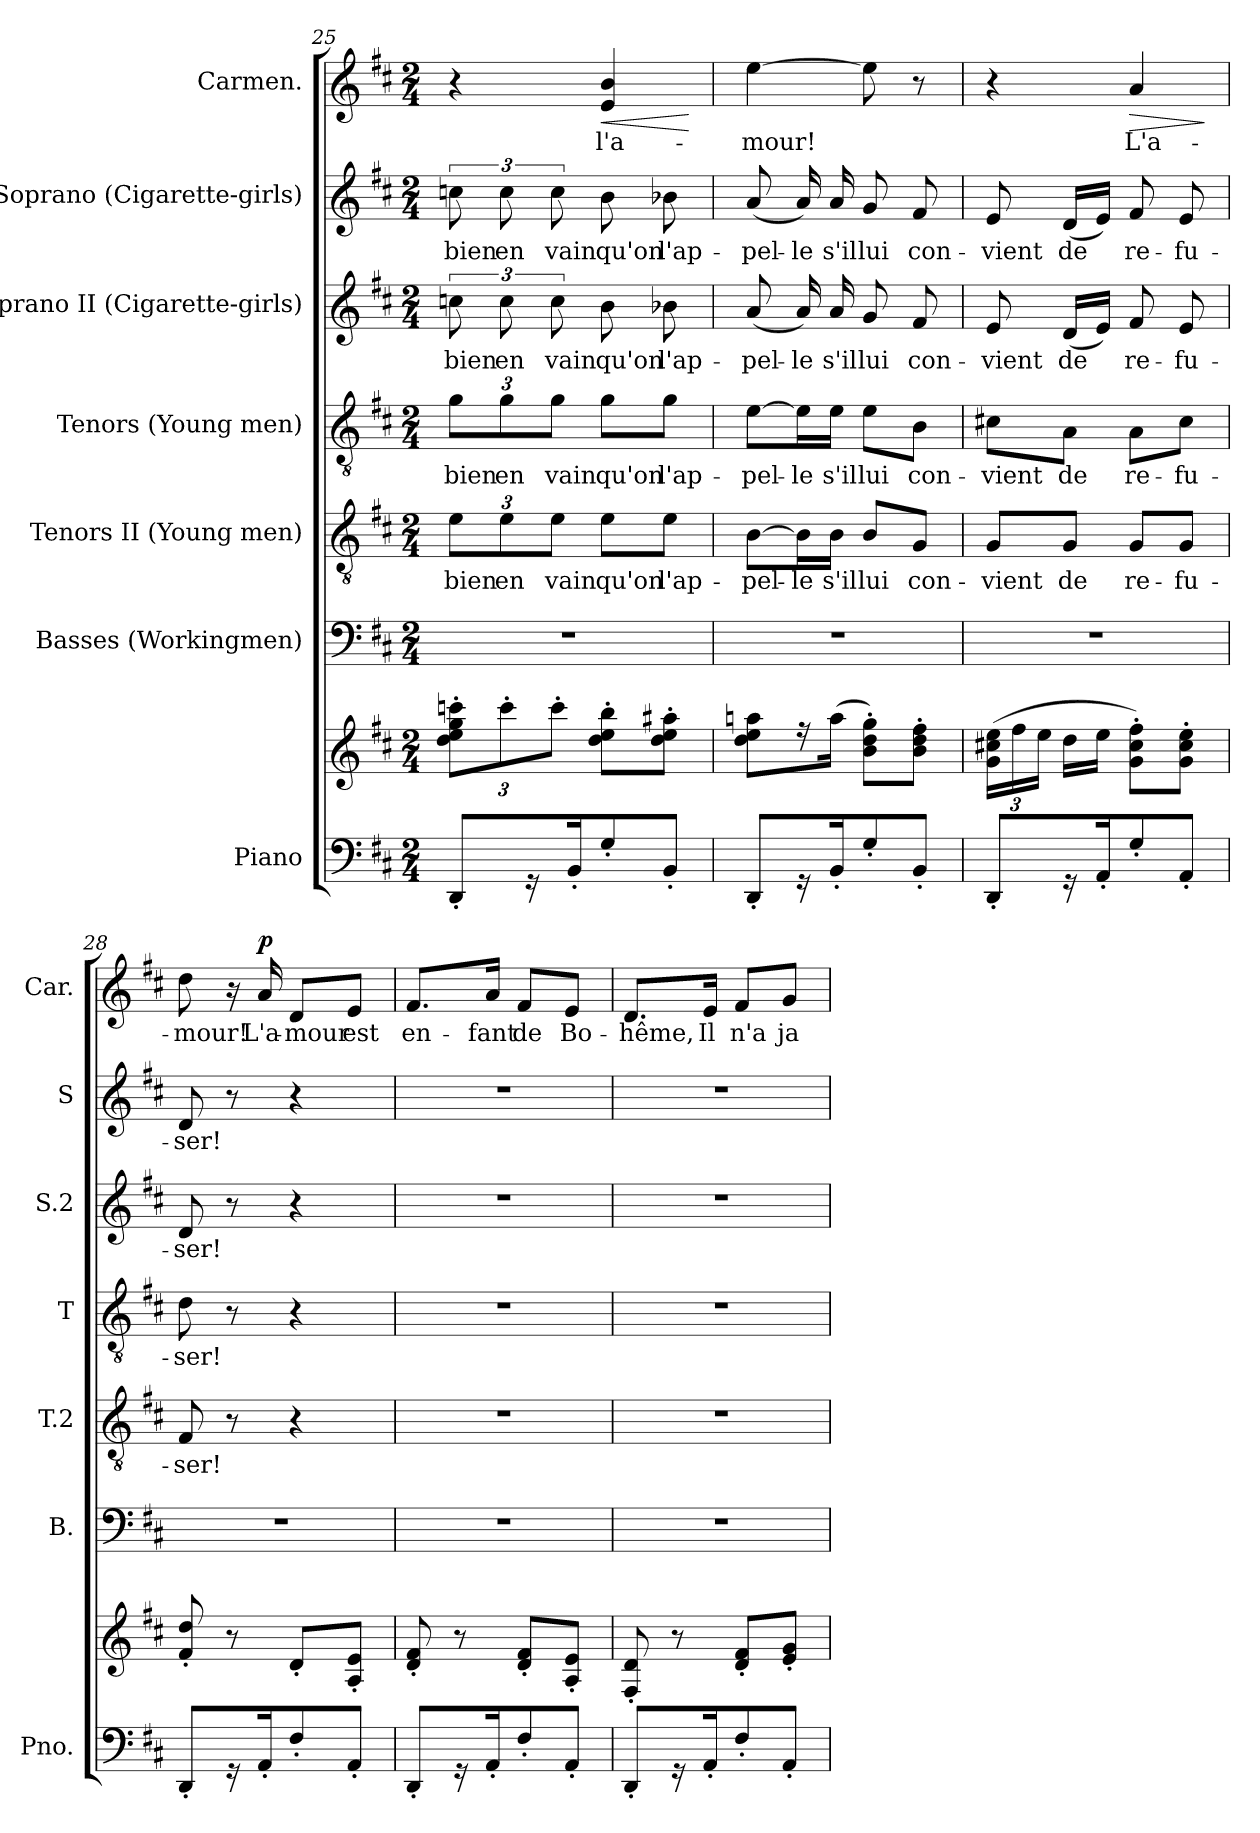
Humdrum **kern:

**kern	**kern	**kern	**kern	**text	**kern	**text	**kern	**text	**kern	**text	**kern	**text	**dynam
*part7	*part7	*part6	*part5	*part5	*part4	*part4	*part3	*part3	*part2	*part2	*part1	*part1	*part1
*staff8	*staff7	*staff6	*staff5	*staff5	*staff4	*staff4	*staff3	*staff3	*staff2	*staff2	*staff1	*staff1	*staff1
*I"Piano	*	*I"Basses (Workingmen)	*I"Tenors II (Young men)	*	*I"Tenors (Young men)	*	*I"Soprano II  (Cigarette-girls)	*	*I"Soprano (Cigarette-girls)	*	*I"Carmen.	*	*
*I'Pno.	*	*I'B.	*I'T.2	*	*I'T	*	*I'S.2	*	*I'S	*	*I'Car.	*	*
*clefF4	*clefG2	*clefF4	*clefGv2	*	*clefGv2	*	*clefG2	*	*clefG2	*	*clefG2	*	*
*k[f#c#]	*k[f#c#]	*k[f#c#]	*k[f#c#]	*	*k[f#c#]	*	*k[f#c#]	*	*k[f#c#]	*	*k[f#c#]	*	*
*M2/4	*M2/4	*M2/4	*M2/4	*	*M2/4	*	*M2/4	*	*M2/4	*	*M2/4	*	*
*	*Xbrackettup	*	*	*	*	*	*	*	*	*	*	*	*
=25	=25	=25	=25	=25	=25	=25	=25	=25	=25	=25	=25	=25	=25
!	!	!	!	!LO:LY:b	!	!LO:LY:b	!	!LO:LY:b	!	!LO:LY:b	!	!	!
8DD'/L	12dd\' 12ee\' 12gg\' 12cccn\'L	2r	12e\L	bien	12g\L	bien	12ccn\	bien	12ccn\	bien	4r	.	.
!	!	!	!	!LO:LY:b	!	!LO:LY:b	!	!LO:LY:b	!	!LO:LY:b	!	!	!
.	12ccc'\	.	12e\	en	12g\	en	12cc\	en	12cc\	en	.	.	.
16r	.	.	.	.	.	.	.	.	.	.	.	.	.
!	!	!	!	!LO:LY:b	!	!LO:LY:b	!	!LO:LY:b	!	!LO:LY:b	!	!	!
.	12ccc'\J	.	12e\J	vain	12g\J	vain	12cc\	vain	12cc\	vain	.	.	.
16BB'/K	.	.	.	.	.	.	.	.	.	.	.	.	.
!	!	!	!	!LO:LY:b	!	!LO:LY:b	!	!LO:LY:b	!	!LO:LY:b	!	!LO:LY:b	!LO:HP:b
8G'/	8dd\' 8ee\' 8bb\'L	.	8e\L	qu'on	8g\L	qu'on	8b\	qu'on	8b\	qu'on	4e/ 4b/	l'a-	<
!	!	!	!	!LO:LY:b	!	!LO:LY:b	!	!LO:LY:b	!	!LO:LY:b	!	!	!
8BB'/J	8dd\' 8ee\' 8aa#X\'J	.	8e\J	l'ap-	8g\J	l'ap-	8b-X\	l'ap-	8b-X\	l'ap-	.	.	.
.	.	.	.	.	.	.	.	.	.	.	.	.	[
=26	=26	=26	=26	=26	=26	=26	=26	=26	=26	=26	=26	=26	=26
!	!	!	!	!LO:LY:b	!	!LO:LY:b	!	!LO:LY:b	!	!LO:LY:b	!	!LO:LY:b	!
8DD'/L	8dd\ 8ee\ 8aan\L	2r	[8B\L	-pel-	[8e\L	-pel-	(<8a/	-pel-	(<8a/	-pel-	[4ee\	-mour!	.
!	!	!	!	!LO:LY:b	!	!LO:LY:b	!	!LO:LY:b	!	!LO:LY:b	!	!	!
16r	16r	.	16B\L]	-le	16e\L]	-le	16a/)	-le	16a/)	-le	.	.	.
!	!	!	!	!LO:LY:b	!	!LO:LY:b	!	!LO:LY:b	!	!LO:LY:b	!	!	!
16BB'/K	(>16aa\Jk	.	16B\JJ	s'il	16e\JJ	s'il	16a/	s'il	16a/	s'il	.	.	.
!	!	!	!	!LO:LY:b	!	!LO:LY:b	!	!LO:LY:b	!	!LO:LY:b	!	!	!
8G'/	8b\' 8dd\' 8gg\'L)	.	8B/L	lui	8e\L	lui	8g/	lui	8g/	lui	8ee\]	.	.
!	!	!	!	!LO:LY:b	!	!LO:LY:b	!	!LO:LY:b	!	!LO:LY:b	!	!	!
8BB'/J	8b\' 8dd\' 8ff#\'J	.	8G/J	con-	8B\J	con-	8f#/	con-	8f#/	con-	8r	.	.
!!LO:LB:g=z
=27	=27	=27	=27	=27	=27	=27	=27	=27	=27	=27	=27	=27	=27
!	!	!	!	!LO:LY:b	!	!LO:LY:b	!	!LO:LY:b	!	!LO:LY:b	!	!	!
8DD'/L	(>24g\ 24cc#X\ 24ee\LL	2r	8G/L	-vient	8c#X\L	-vient	8e/	-vient	8e/	-vient	4r	.	.
.	24ff#\	.	.	.	.	.	.	.	.	.	.	.	.
.	24ee\JJ	.	.	.	.	.	.	.	.	.	.	.	.
!	!	!	!	!LO:LY:b	!	!LO:LY:b	!	!LO:LY:b	!	!LO:LY:b	!	!	!
16r	16dd\LL	.	8G/J	de	8A\J	de	(<16d/LL	de	(<16d/LL	de	.	.	.
16AA'/K	16ee\JJ	.	.	.	.	.	16e/JJ)	.	16e/JJ)	.	.	.	.
!	!	!	!	!LO:LY:b	!	!LO:LY:b	!	!LO:LY:b	!	!LO:LY:b	!	!LO:LY:b	!LO:HP:b
8G'/	8g\' 8cc#\' 8ff#\'L)	.	8G/L	re-	8A\L	re-	8f#/	re-	8f#/	re-	4a/	L'a-	>
!	!	!	!	!LO:LY:b	!	!LO:LY:b	!	!LO:LY:b	!	!LO:LY:b	!	!	!
8AA'/J	8g\' 8cc#\' 8ee\'J	.	8G/J	-fu-	8c#\J	-fu-	8e/	-fu-	8e/	-fu-	.	.	.
.	.	.	.	.	.	.	.	.	.	.	.	.	]
=28	=28	=28	=28	=28	=28	=28	=28	=28	=28	=28	=28	=28	=28
!	!	!	!	!LO:LY:b	!	!LO:LY:b	!	!LO:LY:b	!	!LO:LY:b	!	!LO:LY:b	!
8DD'/L	8f#/' 8dd/'	2r	8F#/	-ser!	8d\	-ser!	8d/	-ser!	8d/	-ser!	8dd\	-mour!	.
16r	8r	.	8r	.	8r	.	8r	.	8r	.	16r	.	.
!	!	!	!	!	!	!	!	!	!	!	!	!LO:LY:b	!LO:DY:a
16AA'/K	.	.	.	.	.	.	.	.	.	.	16a/	L'a-	p
!	!	!	!	!	!	!	!	!	!	!	!	!LO:LY:b	!
8F#'/	8d'/L	.	4r	.	4r	.	4r	.	4r	.	8d/L	-mour	.
!	!	!	!	!	!	!	!	!	!	!	!	!LO:LY:b	!
8AA'/J	8A/' 8e/'J	.	.	.	.	.	.	.	.	.	8e/J	est	.
=29	=29	=29	=29	=29	=29	=29	=29	=29	=29	=29	=29	=29	=29
!	!	!	!	!	!	!	!	!	!	!	!	!LO:LY:b	!
8DD'/L	8d/' 8f#/'	2r	2r	.	2r	.	2r	.	2r	.	8.f#/L	en-	.
16r	8r	.	.	.	.	.	.	.	.	.	.	.	.
!	!	!	!	!	!	!	!	!	!	!	!	!LO:LY:b	!
16AA'/K	.	.	.	.	.	.	.	.	.	.	16a/Jk	-fant	.
!	!	!	!	!	!	!	!	!	!	!	!	!LO:LY:b	!
8F#'/	8d/' 8f#/'L	.	.	.	.	.	.	.	.	.	8f#/L	de	.
!	!	!	!	!	!	!	!	!	!	!	!	!LO:LY:b	!
8AA'/J	8A/' 8e/'J	.	.	.	.	.	.	.	.	.	8e/J	Bo-	.
=30	=30	=30	=30	=30	=30	=30	=30	=30	=30	=30	=30	=30	=30
!	!	!	!	!	!	!	!	!	!	!	!	!LO:LY:b	!
8DD'/L	8F#/' 8d/'	2r	2r	.	2r	.	2r	.	2r	.	8.d/L	-hême,	.
16r	8r	.	.	.	.	.	.	.	.	.	.	.	.
!	!	!	!	!	!	!	!	!	!	!	!	!LO:LY:b	!
16AA'/K	.	.	.	.	.	.	.	.	.	.	16e/Jk	Il	.
!	!	!	!	!	!	!	!	!	!	!	!	!LO:LY:b	!
8F#'/	8d/' 8f#/'L	.	.	.	.	.	.	.	.	.	8f#/L	n'a	.
!	!	!	!	!	!	!	!	!	!	!	!	!LO:LY:b	!
8AA'/J	8e/' 8g/'J	.	.	.	.	.	.	.	.	.	8g/J	ja-	.
=	=	=	=	=	=	=	=	=	=	=	=	=	=
*-	*-	*-	*-	*-	*-	*-	*-	*-	*-	*-	*-	*-	*-
